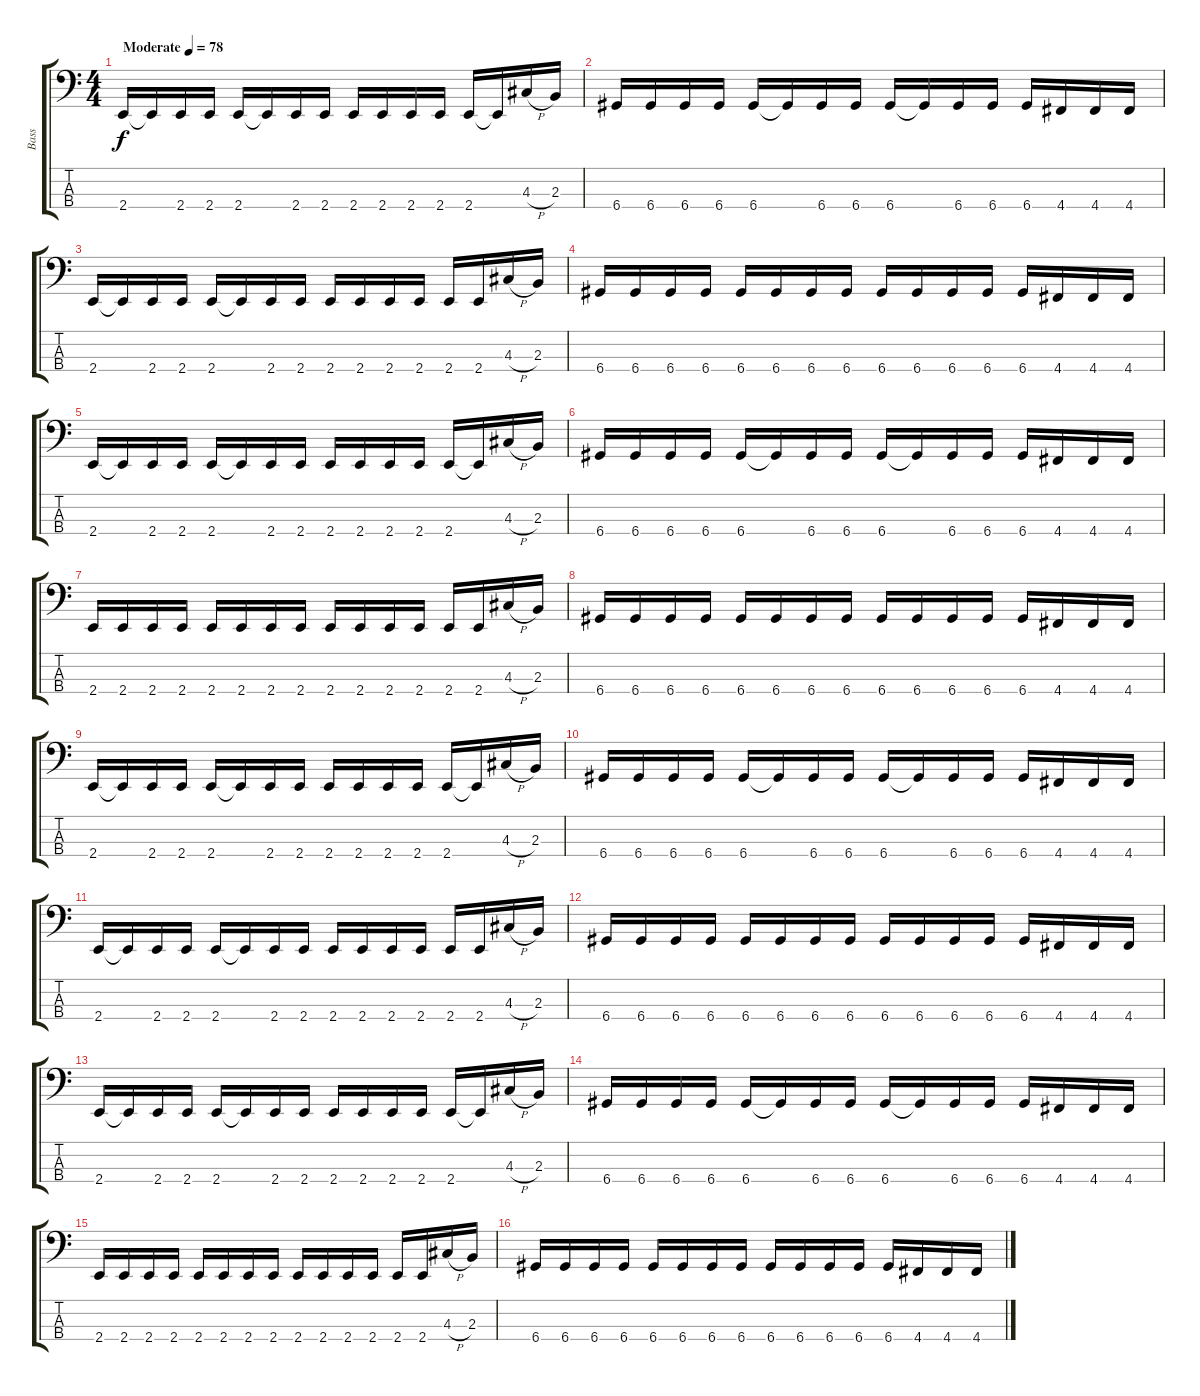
\track ("Bass" "Bass") {instrument electricbassfinger}
\staff {score tabs}
\tuning (G2 D2 A1 D1) {hide}
\ts (4 4)
\tempo (78 "Moderate")
\clef f4
\ks c
2.4.16{dy f instrument electricbassfinger} 2.4{t}.16 2.4.16 2.4.16 2.4.16 2.4{t}.16 2.4.16 2.4.16 2.4.16 2.4.16 2.4.16 2.4.16 2.4.16 2.4{t}.16 4.3{h}.16 2.3.16 |
6.4.16 6.4.16 6.4.16 6.4.16 6.4.16 6.4{t}.16 6.4.16 6.4.16 6.4.16 6.4{t}.16 6.4.16 6.4.16 6.4.16 4.4.16 4.4.16 4.4.16 |
2.4.16 2.4{t}.16 2.4.16 2.4.16 2.4.16 2.4{t}.16 2.4.16 2.4.16 2.4.16 2.4.16 2.4.16 2.4.16 2.4.16 2.4.16 4.3{h}.16 2.3.16 |
6.4.16 6.4.16 6.4.16 6.4.16 6.4.16 6.4.16 6.4.16 6.4.16 6.4.16 6.4.16 6.4.16 6.4.16 6.4.16 4.4.16 4.4.16 4.4.16 |
2.4.16 2.4{t}.16 2.4.16 2.4.16 2.4.16 2.4{t}.16 2.4.16 2.4.16 2.4.16 2.4.16 2.4.16 2.4.16 2.4.16 2.4{t}.16 4.3{h}.16 2.3.16 |
6.4.16 6.4.16 6.4.16 6.4.16 6.4.16 6.4{t}.16 6.4.16 6.4.16 6.4.16 6.4{t}.16 6.4.16 6.4.16 6.4.16 4.4.16 4.4.16 4.4.16 |
2.4.16 2.4.16 2.4.16 2.4.16 2.4.16 2.4.16 2.4.16 2.4.16 2.4.16 2.4.16 2.4.16 2.4.16 2.4.16 2.4.16 4.3{h}.16 2.3.16 |
6.4.16 6.4.16 6.4.16 6.4.16 6.4.16 6.4.16 6.4.16 6.4.16 6.4.16 6.4.16 6.4.16 6.4.16 6.4.16 4.4.16 4.4.16 4.4.16 |
2.4.16 2.4{t}.16 2.4.16 2.4.16 2.4.16 2.4{t}.16 2.4.16 2.4.16 2.4.16 2.4.16 2.4.16 2.4.16 2.4.16 2.4{t}.16 4.3{h}.16 2.3.16 |
6.4.16 6.4.16 6.4.16 6.4.16 6.4.16 6.4{t}.16 6.4.16 6.4.16 6.4.16 6.4{t}.16 6.4.16 6.4.16 6.4.16 4.4.16 4.4.16 4.4.16 |
2.4.16 2.4{t}.16 2.4.16 2.4.16 2.4.16 2.4{t}.16 2.4.16 2.4.16 2.4.16 2.4.16 2.4.16 2.4.16 2.4.16 2.4.16 4.3{h}.16 2.3.16 |
6.4.16 6.4.16 6.4.16 6.4.16 6.4.16 6.4.16 6.4.16 6.4.16 6.4.16 6.4.16 6.4.16 6.4.16 6.4.16 4.4.16 4.4.16 4.4.16 |
2.4.16 2.4{t}.16 2.4.16 2.4.16 2.4.16 2.4{t}.16 2.4.16 2.4.16 2.4.16 2.4.16 2.4.16 2.4.16 2.4.16 2.4{t}.16 4.3{h}.16 2.3.16 |
6.4.16 6.4.16 6.4.16 6.4.16 6.4.16 6.4{t}.16 6.4.16 6.4.16 6.4.16 6.4{t}.16 6.4.16 6.4.16 6.4.16 4.4.16 4.4.16 4.4.16 |
2.4.16 2.4.16 2.4.16 2.4.16 2.4.16 2.4.16 2.4.16 2.4.16 2.4.16 2.4.16 2.4.16 2.4.16 2.4.16 2.4.16 4.3{h}.16 2.3.16 |
6.4.16 6.4.16 6.4.16 6.4.16 6.4.16 6.4.16 6.4.16 6.4.16 6.4.16 6.4.16 6.4.16 6.4.16 6.4.16 4.4.16 4.4.16 4.4.16
